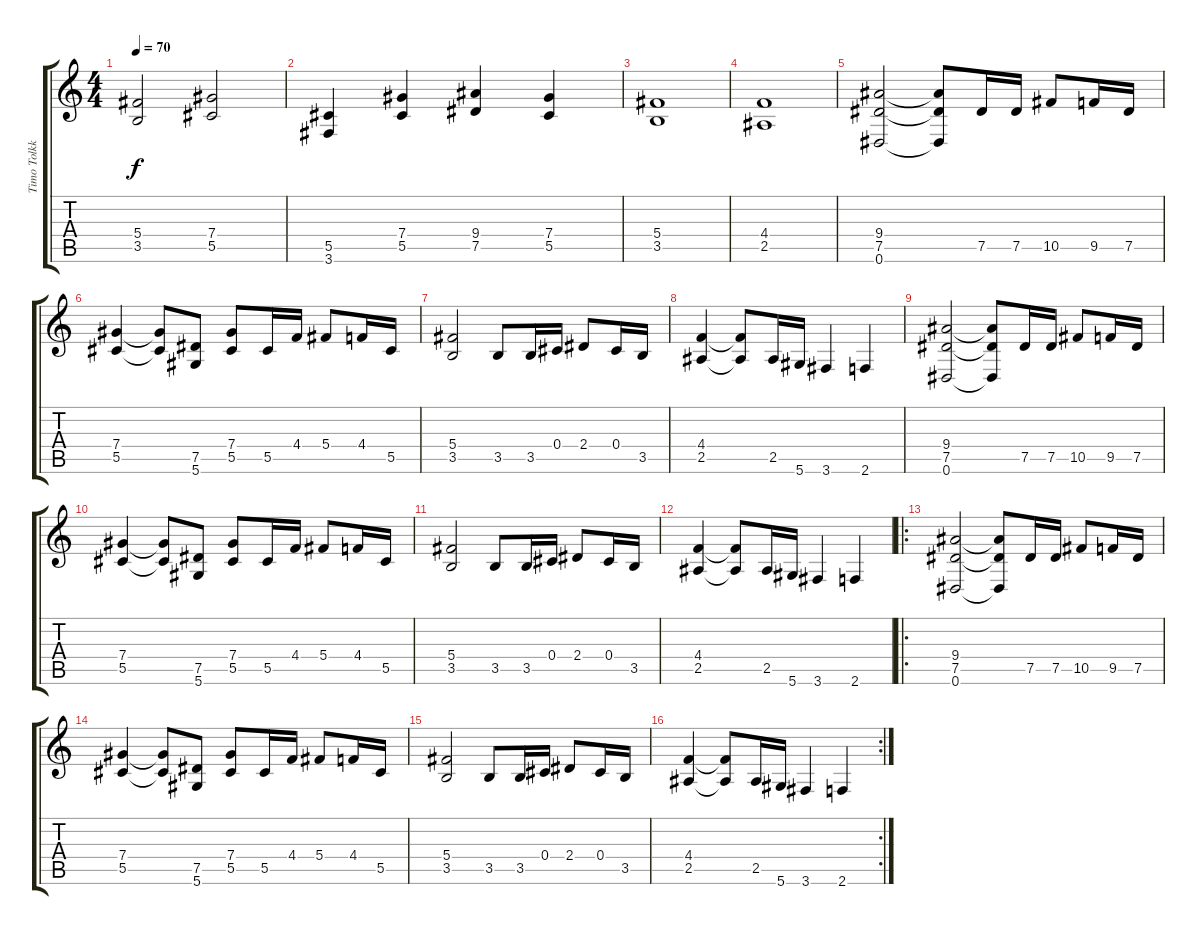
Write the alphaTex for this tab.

\track ("Timo Tolkki (Guitar)" "Timo Tolkk") {instrument acousticguitarnylon}
\staff {score tabs}
\tuning (Eb4 Bb3 Gb3 Db3 Ab2 Eb2) {hide}
\ts (4 4)
\tempo 70
\clef g2
\ks c
(5.4 3.5).2{dy f} (7.4 5.5).2 |
(5.5 3.6).4 (7.4 5.5).4 (9.4 7.5).4 (7.4 5.5).4 |
(5.4 3.5).1 |
(4.4 2.5).1 |
(9.4 7.5 0.6).2 (9.4{t} 7.5{t} 0.6{t}).8 7.5.16 7.5.16 10.5.8 9.5.16 7.5.16 |
(7.4 5.5).4 (7.4{t} 5.5{t}).8 (7.5 5.6).8 (7.4 5.5).8 5.5.16 4.4.16 5.4.8 4.4.16 5.5.16 |
(5.4 3.5).2 3.5.8 3.5.16 0.4.16 2.4.8 0.4.16 3.5.16 |
(4.4 2.5).4 (4.4{t} 2.5{t}).8 2.5.16 5.6.16 3.6.4 2.6.4 |
(9.4 7.5 0.6).2 (9.4{t} 7.5{t} 0.6{t}).8 7.5.16 7.5.16 10.5.8 9.5.16 7.5.16 |
(7.4 5.5).4 (7.4{t} 5.5{t}).8 (7.5 5.6).8 (7.4 5.5).8 5.5.16 4.4.16 5.4.8 4.4.16 5.5.16 |
(5.4 3.5).2 3.5.8 3.5.16 0.4.16 2.4.8 0.4.16 3.5.16 |
(4.4 2.5).4 (4.4{t} 2.5{t}).8 2.5.16 5.6.16 3.6.4 2.6.4 |
\ro
(9.4 7.5 0.6).2 (9.4{t} 7.5{t} 0.6{t}).8 7.5.16 7.5.16 10.5.8 9.5.16 7.5.16 |
(7.4 5.5).4 (7.4{t} 5.5{t}).8 (7.5 5.6).8 (7.4 5.5).8 5.5.16 4.4.16 5.4.8 4.4.16 5.5.16 |
(5.4 3.5).2 3.5.8 3.5.16 0.4.16 2.4.8 0.4.16 3.5.16 |
\rc 2
(4.4 2.5).4 (4.4{t} 2.5{t}).8 2.5.16 5.6.16 3.6.4 2.6.4
